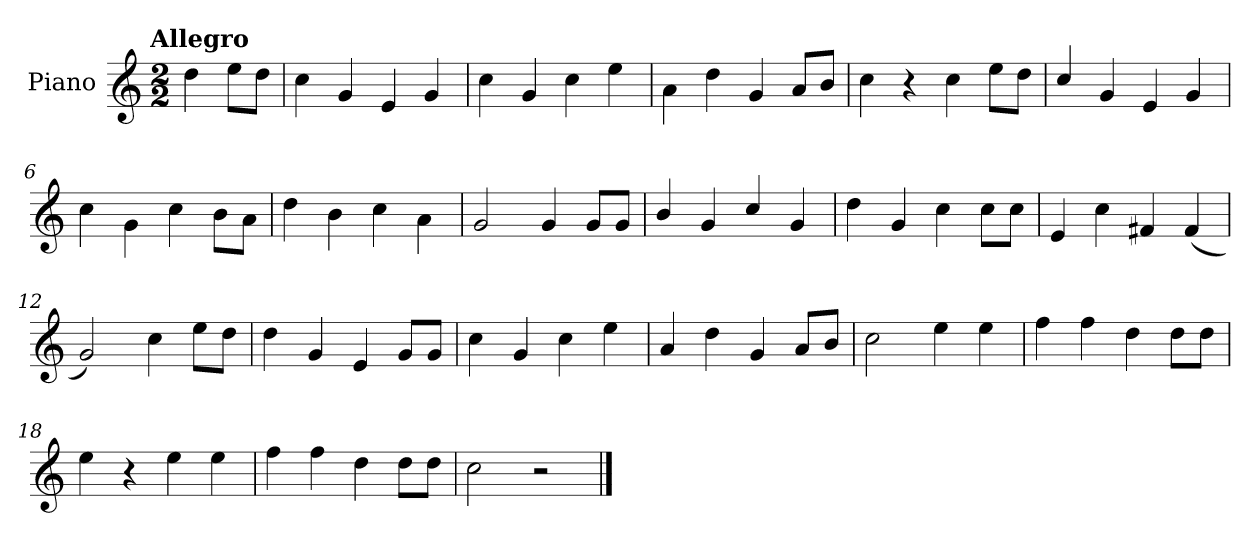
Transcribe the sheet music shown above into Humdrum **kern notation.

**kern
*part1
*staff1
*I"Piano
*I'Pno.
*clefG2
*k[]
!!LO:TX:omd:t=Allegro
*M2/2
*MM144
=
4dd\
8ee\L
8dd\J
=1
4cc\
4g/
4e/
4g/
=2
4cc\
4g/
4cc\
4ee\
=3
4a\
4dd\
4g/
8a/L
8b/J
=4
4cc\
4r
4cc\
8ee\L
8dd\J
!!LO:LB:g=z
=5
4cc/
4g/
4e/
4g/
=6
4cc\
4g\
4cc\
8b\L
8a\J
=7
4dd\
4b\
4cc\
4a\
=8
2g/
4g/
8g/L
8g/J
=9
4b/
4g/
4cc/
4g/
=10
4dd\
4g/
4cc\
8cc\L
8cc\J
!!LO:LB:g=z
=11
4e/
4cc\
4f#X/
(<4f#/
=12
2g/)
4cc\
8ee\L
8dd\J
=13
4dd\
4g/
4e/
8g/L
8g/J
=14
4cc\
4g/
4cc\
4ee\
=15
4a/
4dd\
4g/
8a/L
8b/J
!!LO:LB:g=z
=16
2cc\
4ee\
4ee\
=17
4ff\
4ff\
4dd\
8dd\L
8dd\J
=18
4ee\
4r
4ee\
4ee\
=19
4ff\
4ff\
4dd\
8dd\L
8dd\J
=20
2cc\
2r
==
*-
